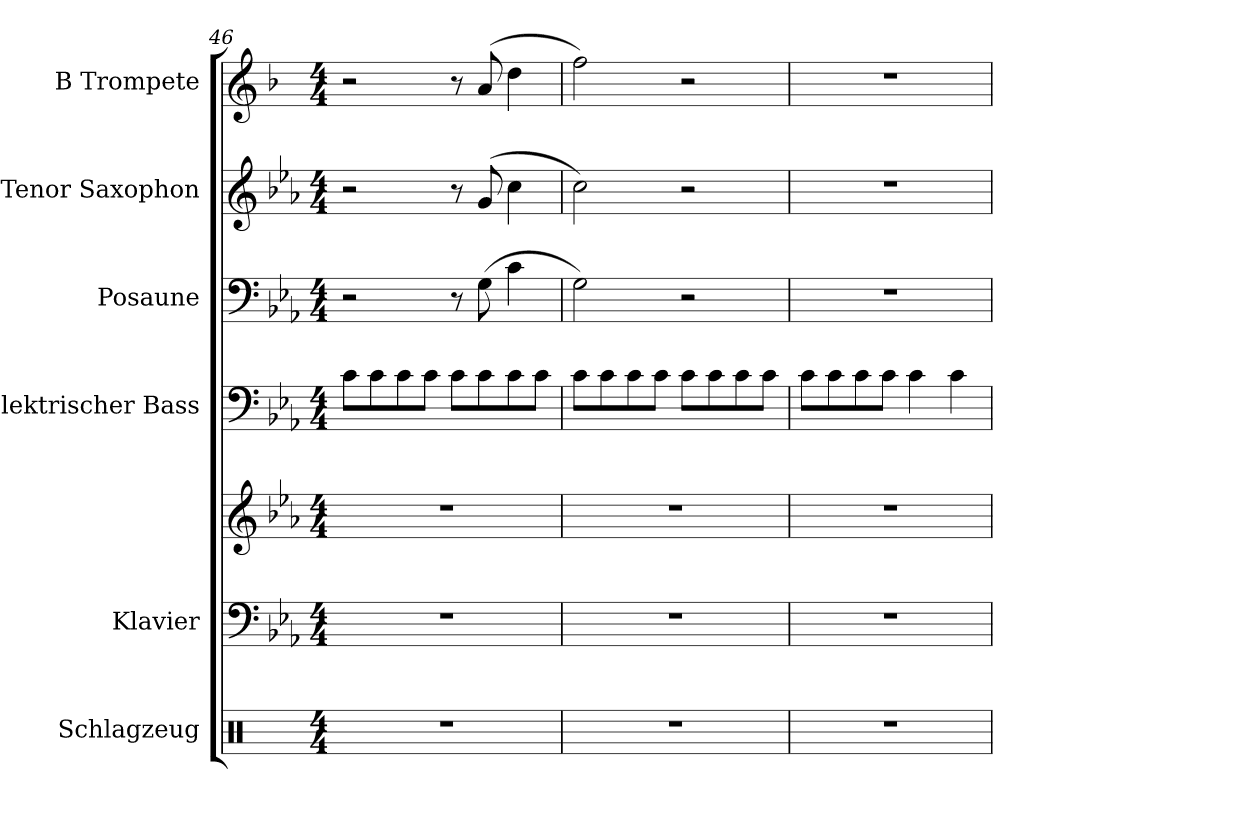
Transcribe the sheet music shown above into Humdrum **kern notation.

**kern	**kern	**kern	**kern	**kern	**kern	**kern
*part6	*part5	*part5	*part4	*part3	*part2	*part1
*staff7	*staff6	*staff5	*staff4	*staff3	*staff2	*staff1
*I"Schlagzeug	*I"Klavier	*	*I"Elektrischer Bass	*I"Posaune	*I"Tenor Saxophon	*I"B Trompete
*I'Slzg.	*I'Klav.	*	*I'E-B.	*I'Psn.	*I'T. Sax.	*I'B Tpt.
*clefX	*clefF4	*clefG2	*clefF4	*clefF4	*clefG2	*clefG2
*	*	*	*ITrd7c12	*	*ITrd8c14	*ITrd1c2
*k[]	*k[b-e-a-]	*k[b-e-a-]	*k[b-e-a-]	*k[b-e-a-]	*k[b-e-a-]	*k[b-e-a-]
*M4/4	*M4/4	*M4/4	*M4/4	*M4/4	*M4/4	*M4/4
=46	=46	=46	=46	=46	=46	=46
1r	1r	1r	8C\L	2r	2r	2r
.	.	.	8C\	.	.	.
.	.	.	8C\	.	.	.
.	.	.	8C\J	.	.	.
.	.	.	8C\L	8r	8r	8r
.	.	.	8C\	(8G\	(8G/	(8g/
.	.	.	8C\	4c\	4c\	4cc\
.	.	.	8C\J	.	.	.
=47	=47	=47	=47	=47	=47	=47
1r	1r	1r	8C\L	2G\)	2c\)	2ee-\)
.	.	.	8C\	.	.	.
.	.	.	8C\	.	.	.
.	.	.	8C\J	.	.	.
.	.	.	8C\L	2r	2r	2r
.	.	.	8C\	.	.	.
.	.	.	8C\	.	.	.
.	.	.	8C\J	.	.	.
=48	=48	=48	=48	=48	=48	=48
1r	1r	1r	8C\L	1r	1r	1r
.	.	.	8C\	.	.	.
.	.	.	8C\	.	.	.
.	.	.	8C\J	.	.	.
.	.	.	4C\	.	.	.
.	.	.	4C\	.	.	.
=	=	=	=	=	=	=
*-	*-	*-	*-	*-	*-	*-
